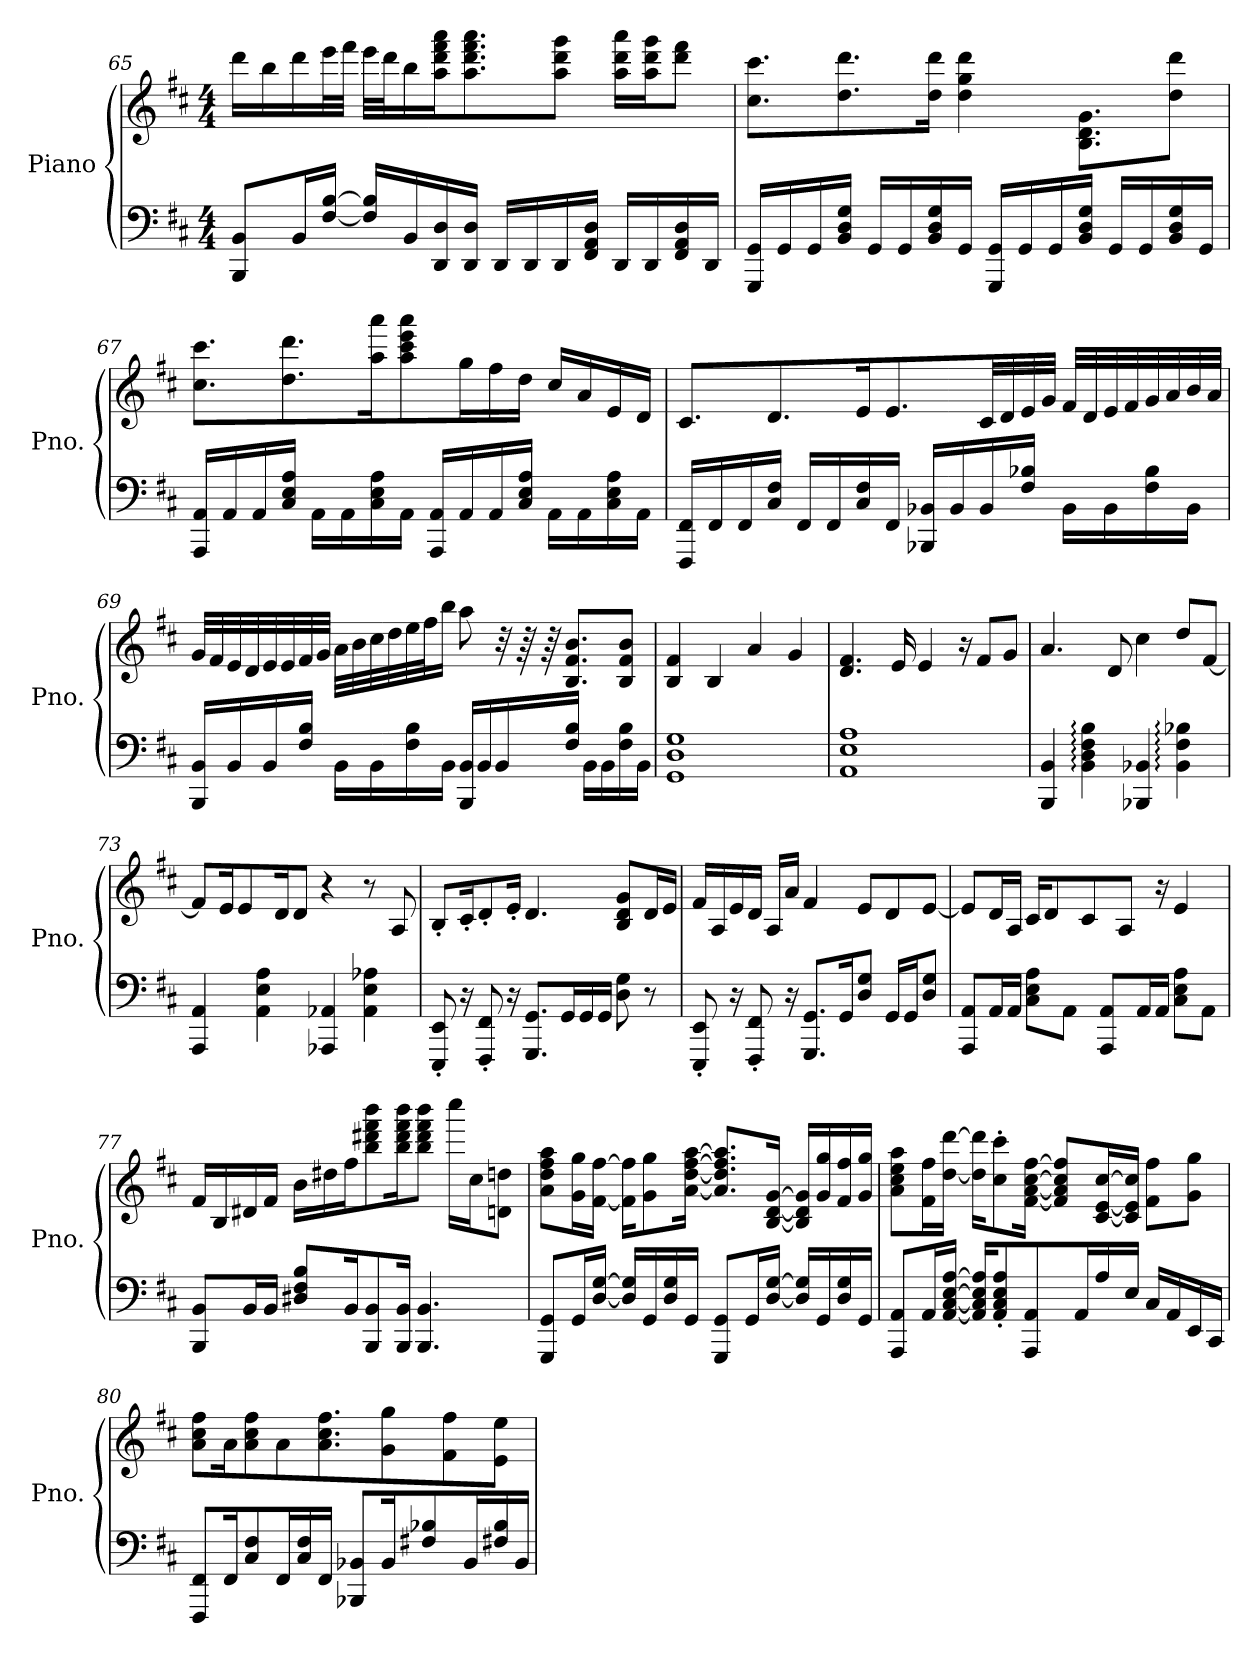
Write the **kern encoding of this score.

**kern	**kern
*part1	*part1
*staff2	*staff1
*I"Piano	*
*I'Pno.	*
!!LO:LB:g=z
*clefF4	*clefG2
*k[f#c#]	*k[f#c#]
*M4/4	*M4/4
=65	=65
8BBB/ 8BB/L	16ddd\LL
.	16bb\
16BB/L	16ddd\
[16F#/ [16B/JJ	32eee\L
.	32fff#\JJJ
16F#/] 16B/]LL	32eee\LLL
.	32ddd\J
16BB/	16bb\
16DD/ 16D/	16aa\ 16ddd\ 16fff#\ 16aaa\J
16DD/ 16D/JJ	8.aa\ 8.ddd\ 8.fff#\ 8.aaa\
16DD/LL	.
16DD/	.
16DD/	8aa\ 8ddd\ 8ggg\J
16FF#/ 16AA/ 16D/JJ	.
16DD/LL	16aa\ 16ddd\ 16aaa\LL
16DD/	16aa\ 16ddd\ 16ggg\J
16FF#/ 16AA/ 16D/	8ddd\ 8fff#\J
16DD/JJ	.
=66	=66
16GGG/ 16GG/LL	8.cc#\ 8.ccc#\L
16GG/	.
16GG/	.
16BB/ 16D/ 16G/JJ	8.dd\ 8.ddd\
16GG/LL	.
16GG/	.
16BB/ 16D/ 16G/	16dd\ 16ddd\Jk
16GG/JJ	4dd\ 4gg\ 4ddd\
16GGG/ 16GG/LL	.
16GG/	.
16GG/	.
16BB/ 16D/ 16G/JJ	8.B\ 8.d\ 8.g\L
16GG/LL	.
16GG/	.
16BB/ 16D/ 16G/	8dd\ 8ddd\J
16GG/JJ	.
!!LO:LB:g=z
=67	=67
16AAA/ 16AA/LL	8.cc#\ 8.ccc#\L
16AA/	.
16AA/	.
16C#/ 16E/ 16A/JJ	8.dd\ 8.ddd\
16AA\LL	.
16AA\	.
16C#\ 16E\ 16A\	16aa\ 16aaa\K
16AA\JJ	8aa\ 8ccc#\ 8eee\ 8aaa\
16AAA/ 16AA/LL	.
16AA/	16gg\L
16AA/	16ff#\
16C#/ 16E/ 16A/JJ	16dd\JJ
16AA\LL	16cc#/LL
16AA\	16a/
16C#\ 16E\ 16A\	16e/
16AA\JJ	16d/JJ
=68	=68
16FFF#/ 16FF#/LL	8.c#/L
16FF#/	.
16FF#/	.
16C#/ 16F#/JJ	8.d/
16FF#/LL	.
16FF#/	.
16C#/ 16F#/	16e/K
16FF#/JJ	8.e/
16BBB-X/ 16BB-X/LL	.
16BB-/	.
16BB-/	32c#/LL
.	32d/
16F#/ 16B-X/JJ	32e/
.	32g/JJJ
16BB-\LL	32f#/LLL
.	32d/
16BB-\	32e/
.	32f#/
16F#\ 16B-\	32g/
.	32a/
16BB-\JJ	32b/
.	32a/JJJ
!!LO:PB:g=z
=69	=69
16BBB/ 16BB/LL	32g/LLL
.	32f#/
16BB/	32e/
.	32d/
16BB/	32e/
.	32e/
16F#/ 16B/JJ	32f#/
.	32g/JJJ
16BB\LL	32a\LLL
.	32b\
16BB\	32cc#\
.	32dd\
16F#\ 16B\	32ee\
.	32ff#\J
16BB\JJ	16bb\JJ
16BBB/ 16BB/LL	8aa\
16BB/	.
16BB/	32r
.	64r
.	64r
16F#/ 16B/JJ	8.B/ 8.f#/ 8.b/L
16BB\LL	.
16BB\	.
16F#\ 16B\	8B/ 8f#/ 8b/J
16BB\JJ	.
=70	=70
*	*MM76
1GG 1D 1G	4B/ 4f#/
.	4B/
.	4a/
.	4g/
=71	=71
1AA 1E 1A	4.d/ 4.f#/
.	16e/
.	4e/
.	16r
.	8f#/L
.	8g/J
!!LO:LB:g=z
=72	=72
*	*MM80
4BBB/ 4BB/	4.a/
4BB\: 4D\: 4F#\: 4B\:	.
.	8d/
4BBB-X/ 4BB-X/	4cc#\
4BB-\: 4F#\: 4B-X\:	8dd/L
.	[8f#/J
=73	=73
4AAA/ 4AA/	8f#/L]
.	16e/K
.	8e/
4AA\ 4E\ 4A\	.
.	16d/K
.	8d/J
4AAA-X/ 4AA-X/	4r
4AA-\ 4E\ 4A-X\	8r
.	8A/
=74	=74
*	*MM86
8EEE/' 8EE/'	8B'/L
16r	16c#'/K
8FFF#/' 8FF#/'	8d'/
16r	16e'/Jk
8.GGG/ 8.GG/L	4.d/
16GG/L	.
16GG/	.
16GG/JJ	.
8D\ 8G\	8B/ 8d/ 8g/L
8r	16d/L
.	16e/JJ
=75	=75
8EEE/' 8EE/'	16f#/LL
.	16A/
16r	16e/
8FFF#/' 8FF#/'	16d/JJ
.	16A/LL
16r	16a/JJ
8.GGG/ 8.GG/L	4f#/
16GG/K	.
8D/ 8G/J	8e/L
16GG/LL	8d/
16GG/J	.
8D/ 8G/J	[8e/J
!!LO:LB:g=z
=76	=76
8AAA/ 8AA/L	8e/L]
16AA/L	16d/L
16AA/JJ	16A/JJ
8C#\ 8E\ 8A\L	16c#/KL
.	8d/
8AA\J	.
.	8c#/
8AAA/ 8AA/L	.
.	8A/J
16AA/L	.
16AA/JJ	16r
8C#\ 8E\ 8A\L	4e/
8AA\J	.
=77	=77
8BBB/ 8BB/L	16f#/LL
.	16B/
16BB/L	16d#X/
16BB/JJ	16f#/JJ
8D#X/ 8F#/ 8B/L	16b\LL
.	16dd#X\
16BB/K	16ff#\J
8BBB/ 8BB/	8bb\ 8ddd#X\ 8fff#\ 8bbb\
16BBB/ 16BB/Jk	16bb\ 16ddd#\ 16fff#\ 16bbb\K
4.BBB/ 4.BB/	8bb\ 8ddd#\ 8fff#\ 8bbb\J
.	16cccc#\LL
.	16cc#\J
.	8dn\ 8ddn\J
!!LO:LB:g=z
=78	=78
8GGG/ 8GG/L	8a\ 8dd\ 8ff#\ 8aa\L
16GG/L	16g\ 16gg\L
[16D/ [16G/JJ	[16f#\ [16ff#\JJ
16D/] 16G/]LL	16f#\] 16ff#\]KL
16GG/	8g\ 8gg\
16D/ 16G/	.
16GG/JJ	[16a\ [16dd\ [16ff#\ [16aa\Jk
8GGG/ 8GG/L	8.a/] 8.dd/] 8.ff#/] 8.aa/]L
16GG/L	.
[16D/ [16G/JJ	[16B/ [16d/ [16g/Jk
16D/] 16G/]LL	16B/] 16d/] 16g/]LL
16GG/	16g/ 16gg/
16D/ 16G/	16f#/ 16ff#/
16GG/JJ	16g/ 16gg/JJ
=79	=79
8AAA/ 8AA/L	8a\ 8cc#\ 8ee\ 8aa\L
16AA/L	16f#\ 16ff#\L
[16AA/ [16C#/ [16E/ [16A/JJ	[16dd\ [16ddd\JJ
16AA/] 16C#/] 16E/] 16A/]KL	16dd\] 16ddd\]KL
8AA/' 8C#/' 8E/' 8A/'	8cc#\' 8ccc#\'
8AAA/ 8AA/	[16f#\ [16a\ [16cc#\ [16ff#\Jk
.	8f#/] 8a/] 8cc#/] 8ff#/]L
16AA/L	.
16A/	[16c#/ [16e/ [16cc#/L
16E/JJ	16c#/] 16e/] 16cc#/]JJ
16C#/LL	8f#\ 8ff#\L
16AA/	.
16EE/	8g\ 8gg\J
16CC#/JJ	.
!!LO:LB:g=z
=80	=80
8FFF#/ 8FF#/L	8a\ 8cc#\ 8ff#\L
16FF#/K	16a\K
8C#/ 8F#/	8a\ 8cc#\ 8ff#\
16FF#/L	8a\
16C#/ 16F#/	.
16FF#/JJ	8.a\ 8.cc#\ 8.ff#\
8BBB-X/ 8BB-X/L	.
16BB-/K	8g\ 8gg\
8F#X/ 8B-X/	.
.	8f#\ 8ff#\
16BB-/L	.
16F#X/ 16B-/	8e\ 8ee\J
16BB-/JJ	.
=	=
*-	*-
